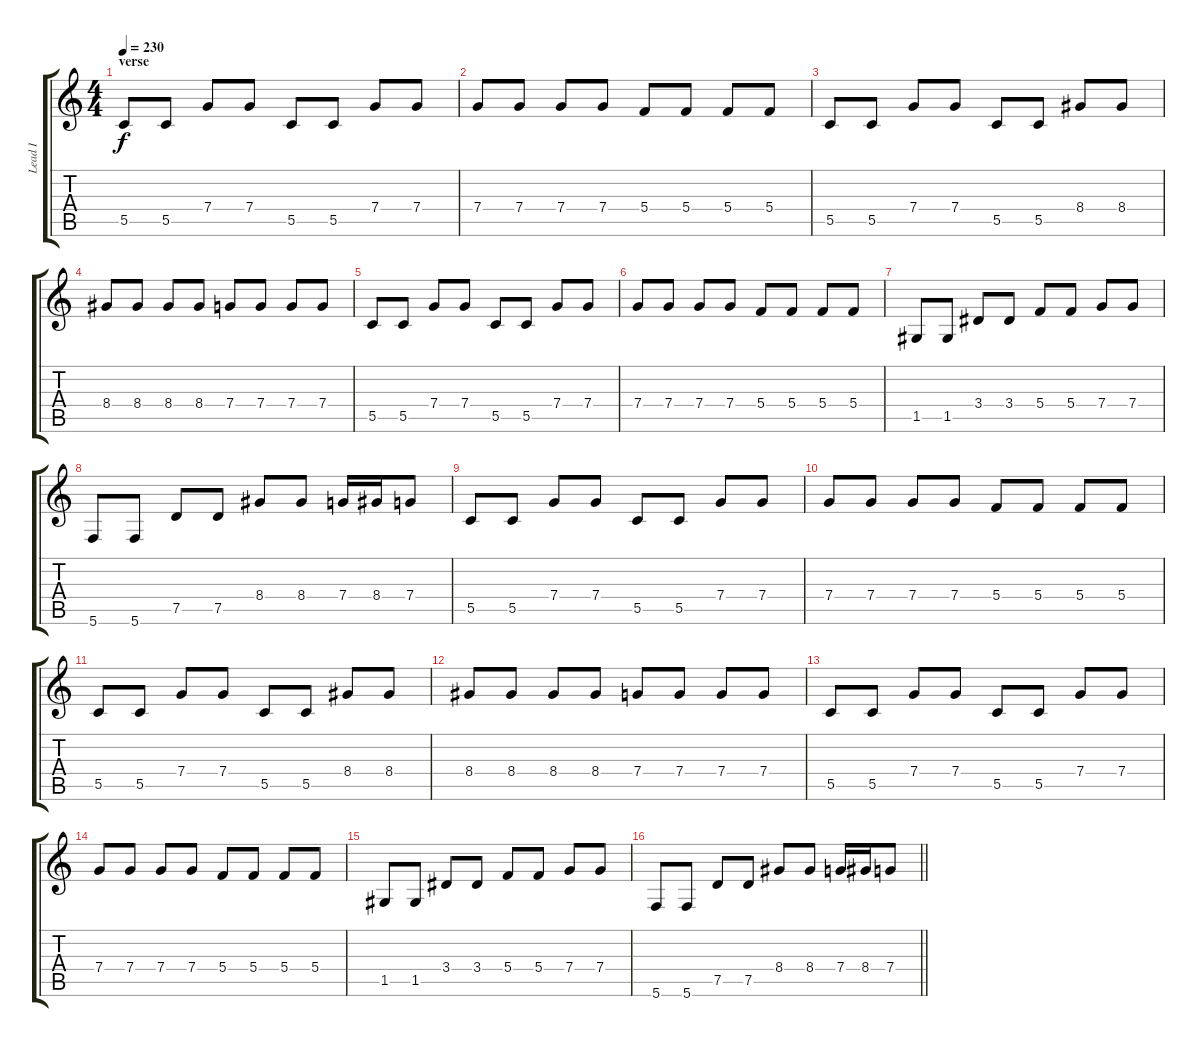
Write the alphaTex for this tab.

\track ("Lead I" "Lead I") {instrument distortionguitar}
\staff {score tabs}
\tuning (D4 A3 F3 C3 G2 C2) {hide}
\ts (4 4)
\section ("" "verse")
\tempo 230
\clef g2
\ks c
5.5.8{dy f} 5.5.8 7.4.8 7.4.8 5.5.8 5.5.8 7.4.8 7.4.8 |
7.4.8 7.4.8 7.4.8 7.4.8 5.4.8 5.4.8 5.4.8 5.4.8 |
5.5.8 5.5.8 7.4.8 7.4.8 5.5.8 5.5.8 8.4.8 8.4.8 |
8.4.8 8.4.8 8.4.8 8.4.8 7.4.8 7.4.8 7.4.8 7.4.8 |
5.5.8 5.5.8 7.4.8 7.4.8 5.5.8 5.5.8 7.4.8 7.4.8 |
7.4.8 7.4.8 7.4.8 7.4.8 5.4.8 5.4.8 5.4.8 5.4.8 |
1.5.8 1.5.8 3.4.8 3.4.8 5.4.8 5.4.8 7.4.8 7.4.8 |
5.6.8 5.6.8 7.5.8 7.5.8 8.4.8 8.4.8 7.4.16 8.4.16 7.4.8 |
5.5.8 5.5.8 7.4.8 7.4.8 5.5.8 5.5.8 7.4.8 7.4.8 |
7.4.8 7.4.8 7.4.8 7.4.8 5.4.8 5.4.8 5.4.8 5.4.8 |
5.5.8 5.5.8 7.4.8 7.4.8 5.5.8 5.5.8 8.4.8 8.4.8 |
8.4.8 8.4.8 8.4.8 8.4.8 7.4.8 7.4.8 7.4.8 7.4.8 |
5.5.8 5.5.8 7.4.8 7.4.8 5.5.8 5.5.8 7.4.8 7.4.8 |
7.4.8 7.4.8 7.4.8 7.4.8 5.4.8 5.4.8 5.4.8 5.4.8 |
1.5.8 1.5.8 3.4.8 3.4.8 5.4.8 5.4.8 7.4.8 7.4.8 |
\barLineRight lightlight
5.6.8 5.6.8 7.5.8 7.5.8 8.4.8 8.4.8 7.4.16 8.4.16 7.4.8
